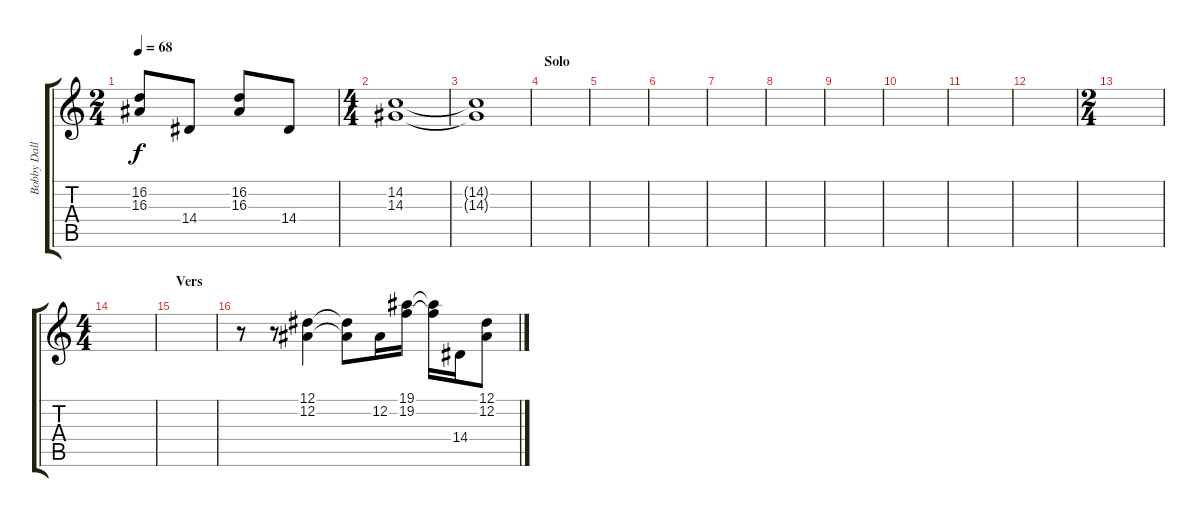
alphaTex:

\track ("Bobby Dall - Right Hand" "Bobby Dall") {instrument acousticgrandpiano}
\staff {score tabs}
\tuning (Eb4 Bb3 Gb3 Db3 Ab2 Eb2) {hide}
\ts (2 4)
\tempo 68
\clef g2
\ks c
(16.2 16.3).8{dy f} 14.4.8 (16.2 16.3).8 14.4.8 |
\ts (4 4)
(14.2 14.3).1 |
(14.2{t} 14.3{t}).1 |
\section ("" "Solo")
|
|
|
|
|
|
|
|
|
\ts (2 4)
|
\ts (4 4)
|
\section ("" "Vers")
|
r.8 r.8 (12.1 12.2).4 (12.1{t} 12.2{t}).8 12.2.16 (19.1 19.2).16 (19.1{t} 19.2{t}).16 14.4.16 (12.1 12.2).8
